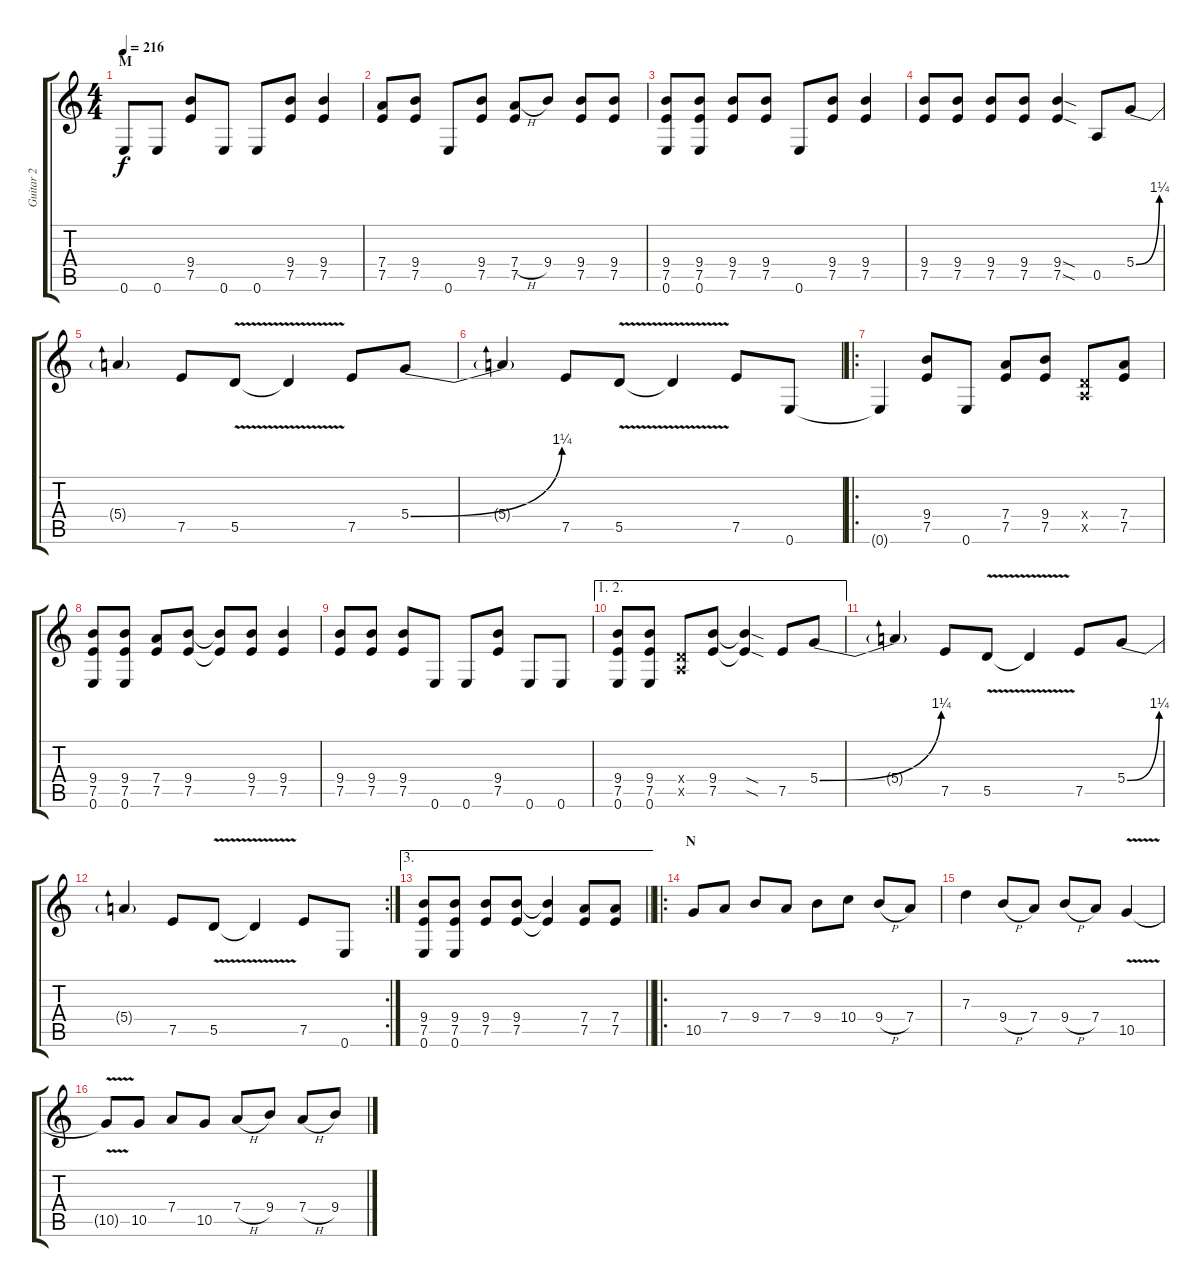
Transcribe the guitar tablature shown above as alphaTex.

\track ("Guitar 2" "Guitar 2") {instrument distortionguitar}
\staff {score tabs}
\tuning (E4 B3 G3 D3 A2 E2) {hide}
\ts (4 4)
\section ("" "M")
\tempo 216
\clef g2
\ks c
0.6.8{dy f} 0.6.8 (9.4 7.5).8 0.6.8 0.6.8 (9.4 7.5).8 (9.4 7.5).4 |
(7.4 7.5).8 (9.4 7.5).8 0.6.8 (9.4 7.5).8 (7.4{h} 7.5).8 9.4.8 (9.4 7.5).8 (9.4 7.5).8 |
(9.4 7.5 0.6).8 (9.4 7.5 0.6).8 (9.4 7.5).8 (9.4 7.5).8 0.6.8 (9.4 7.5).8 (9.4 7.5).4 |
(9.4 7.5).8 (9.4 7.5).8 (9.4 7.5).8 (9.4 7.5).8 (9.4{sod} 7.5{sod}).4 0.5.8 5.4{be (bend 0 0 60 5)}.8 |
5.4{t}.4 7.5.8 5.5{v}.8 5.5{t}.4 7.5.8 5.4{be (bend 0 0 60 5)}.8 |
5.4{t}.4 7.5.8 5.5{v}.8 5.5{t}.4 7.5.8 0.6.8 |
\ro
0.6{t}.4 (9.4 7.5).8 0.6.8 (7.4 7.5).8 (9.4 7.5).8 (0.4{x} 0.5{x}).8 (7.4 7.5).8 |
(9.4 7.5 0.6).8 (9.4 7.5 0.6).8 (7.4 7.5).8 (9.4 7.5).8 (9.4{t} 7.5{t}).8 (9.4 7.5).8 (9.4 7.5).4 |
(9.4 7.5).8 (9.4 7.5).8 (9.4 7.5).8 0.6.8 0.6.8 (9.4 7.5).8 0.6.8 0.6.8 |
\ae (1 2)
(9.4 7.5 0.6).8 (9.4 7.5 0.6).8 (0.4{x} 0.5{x}).8 (9.4 7.5).8 (9.4{sod t} 7.5{sod t}).4 7.5.8 5.4{be (bend 0 0 60 5)}.8 |
5.4{t}.4 7.5.8 5.5{v}.8 5.5{t}.4 7.5.8 5.4{be (bend 0 0 60 5)}.8 |
\rc 2
5.4{t}.4 7.5.8 5.5{v}.8 5.5{t}.4 7.5.8 0.6.8 |
\ae 3
\barLineRight lightlight
(9.4 7.5 0.6).8 (9.4 7.5 0.6).8 (9.4 7.5).8 (9.4 7.5).8 (9.4{t} 7.5{t}).4 (7.4 7.5).8 (7.4 7.5).8 |
\ro
\section ("" "N")
10.5.8 7.4.8 9.4.8 7.4.8 9.4.8 10.4.8 9.4{h}.8 7.4.8 |
7.3.4 9.4{h}.8 7.4.8 9.4{h}.8 7.4.8 10.5{v}.4 |
10.5{t}.8 10.5.8 7.4.8 10.5.8 7.4{h}.8 9.4.8 7.4{h}.8 9.4.8
